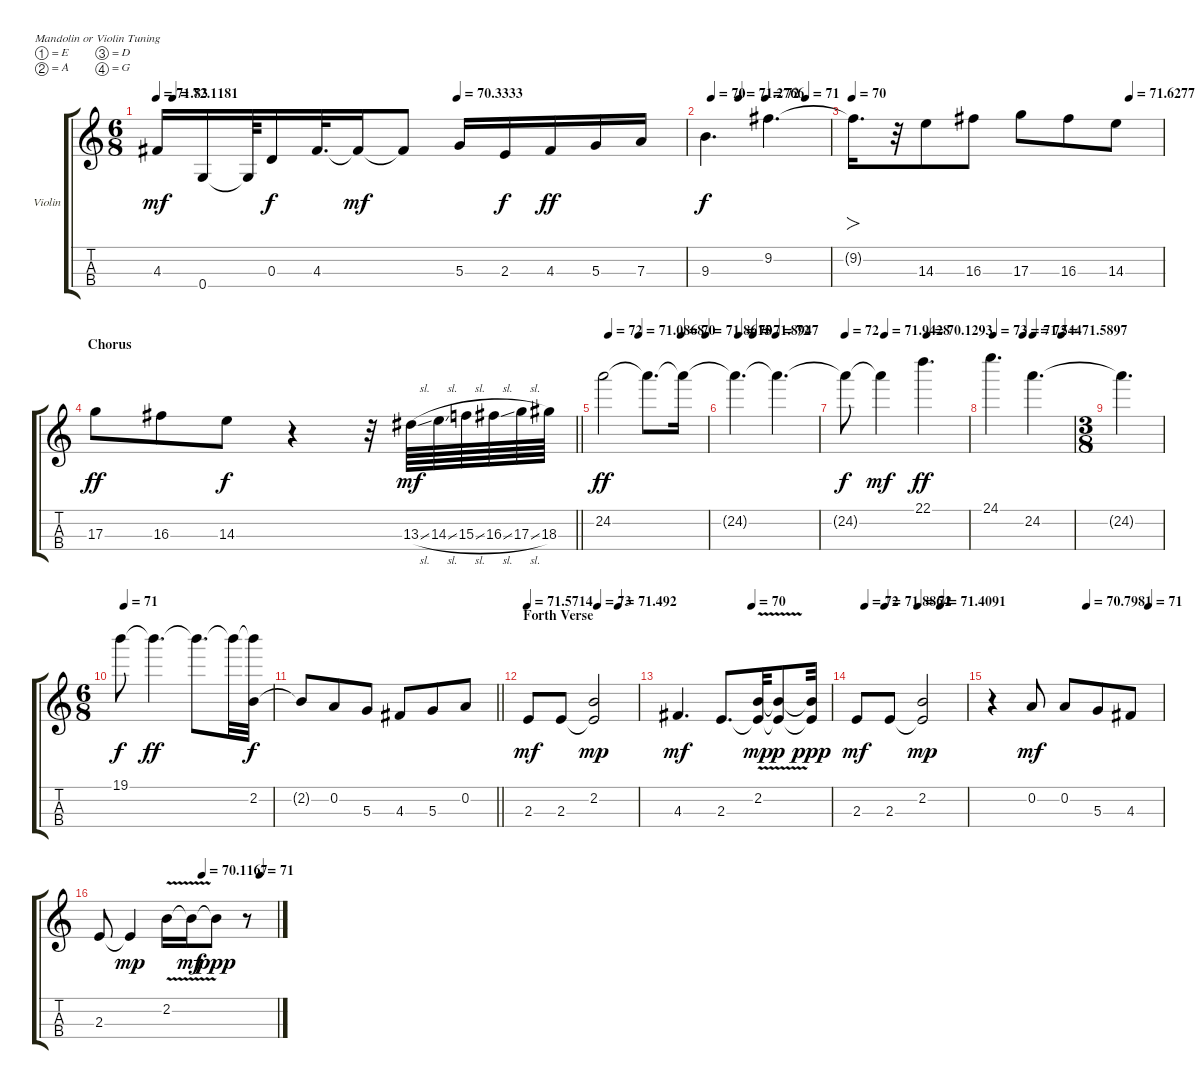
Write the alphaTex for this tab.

\bracketExtendMode groupsimilarinstruments
\firstSystemTrackNameOrientation horizontal
\otherSystemsTrackNameOrientation horizontal
\track ("Violin " "Violin") {instrument violin}
\staff {score tabs}
\tuning (E5 A4 D4 G3)
\ts (6 8)
\tempo
71.83
\tempo (72.1181 0.03125)
\tempo (70.3333 0.56875)
\accidentals auto
\clef g2
\ottava regular
\simile none
\scale
0.333333
\ks c
4.3{t}.16{dy mf} 0.4.16 0.4{t}.64 0.3.16{dy f} 4.3.32{d} 4.3{t}.16{dy mf} 4.3{t}.8 5.3.16 2.3.16{dy f} 4.3.16{dy ff} 5.3.16 7.3.16 |
\tempo (70 0.05625)
\tempo (71.2766 0.275)
\tempo (72 0.4875)
\tempo (71 0.80625)
\scale
0.333333 9.3.4{d dy f} 9.2.4{d} |
\tempo 70
\tempo (71.6277 0.89375)
\scale
0.333333 9.2{t}.16{fo d} r.32 14.3.8 16.3.8 17.3.8 16.3.8 14.3.8 |
\section ("" "Chorus")
\scale
0.333333
\barLineRight lightlight
17.3.8{dy ff} 16.3.8 14.3.8{dy f} r.4 r.32 13.3{sl}.64{dy mf} 14.3{sl}.64 15.3{sl}.64 16.3{sl}.64 17.3{sl}.64 18.3.64 |
\tempo (72 0.0625)
\tempo (71.0868 0.35)
\tempo (70 0.75625)
\tempo (71.8615 0.9875)
\scale
0.333333 24.2.2{dy ff} 24.2{t}.8{d} 24.2{t}.16 |
\tempo (70 0.05625)
\tempo (71.8947 0.23125)
\tempo (72 0.5)
\scale
0.333333 24.2{t}.4{d} 24.2{t}.4{d} |
\tempo (72 0.00625)
\tempo (71.9428 0.325)
\tempo (70.1293 0.66875)
\scale
0.257261 24.2{t}.8{dy f} 24.2{t}.4{dy mf} 22.1.4{d dy ff} |
\tempo (73 0.04375)
\tempo (71.544 0.4)
\tempo (72 0.51875)
\tempo (71.5897 0.8625)
\scale
0.257261 24.1.4{d} 24.2.4{d} |
\ts (3 8)
\beaming (8 3)
\scale
0.485477 24.2{t}.4{d} |
\ts (6 8)
\beaming (8 3 3)
\tempo (71 0.03125)
\scale
0.485477 19.1.8{dy f} 19.1{t}.4{d dy ff} 19.1{t}.8{d} 19.1{t}.32 (2.2 19.1{t}).32{dy f} |
\scale
0.257261
\barLineRight lightlight
2.2{t}.8 0.2.8 5.3.8 4.3.8 5.3.8 0.2.8 |
\section ("" "Forth Verse")
\tempo
71.5714
\tempo (73 0.6375)
\tempo (71.492 0.825)
\scale
0.257261 2.3.8{dy mf} 2.3.8 (2.2 2.3{t}).2{dy mp} |
\tempo (70 0.4875)
\scale
0.333333 4.3.4{d dy mf} 2.3.8{d} (2.3{t} 2.2{v}).32{dy mp} (2.3{t} 2.2{t}).8{dy p} (2.3{t} 2.2{t}).32{dy ppp} |
\tempo (72 0.08125)
\tempo (71.8864 0.2625)
\tempo (72 0.5625)
\tempo (71.4091 0.76875)
\scale
0.333333 2.3.8{dy mf} 2.3.8 (2.2 2.3{t}).2{dy mp} |
\tempo (70.7981 0.55625)
\tempo (71 0.91875)
\scale
0.333333 r.4 0.2.8{dy mf} 0.2.8 5.3.8 4.3.8 |
\tempo (70.1167 0.58125)
\tempo (71 0.90625)
\scale
0.333333 2.3.8 2.3{t}.4{dy mp} 2.2{v}.16 2.2{t}.16{dy mf} 2.2{t}.8{dy ppp} r.8
